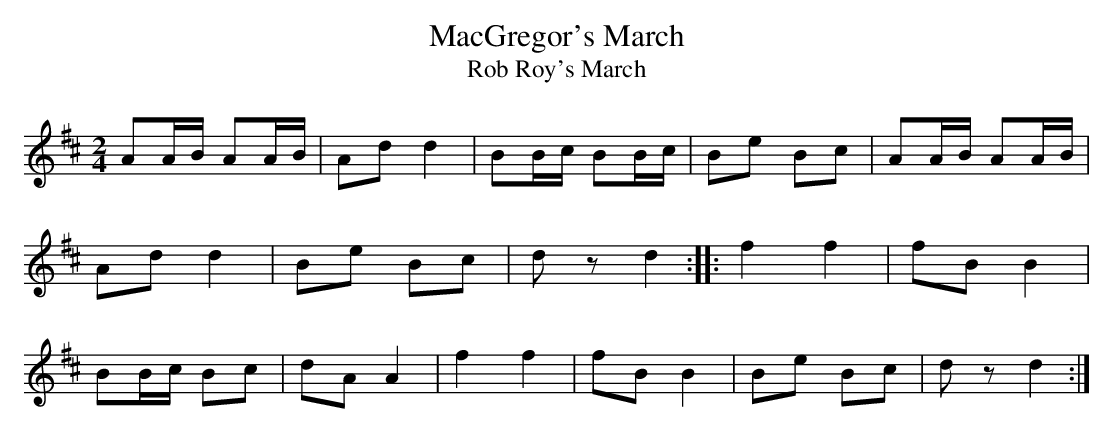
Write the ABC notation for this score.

X:1
T:MacGregor's March
T:Rob Roy's March
M:2/4
L:1/8
K:D
AA/B/ AA/B/|Ad d2|BB/c/ BB/c/|Be Bc|AA/B/ AA/B/|
Ad d2|Be Bc|d z d2::f2 f2|fB B2|
BB/c/ Bc|dA A2|f2 f2|fB B2|Be Bc|d z d2:|
